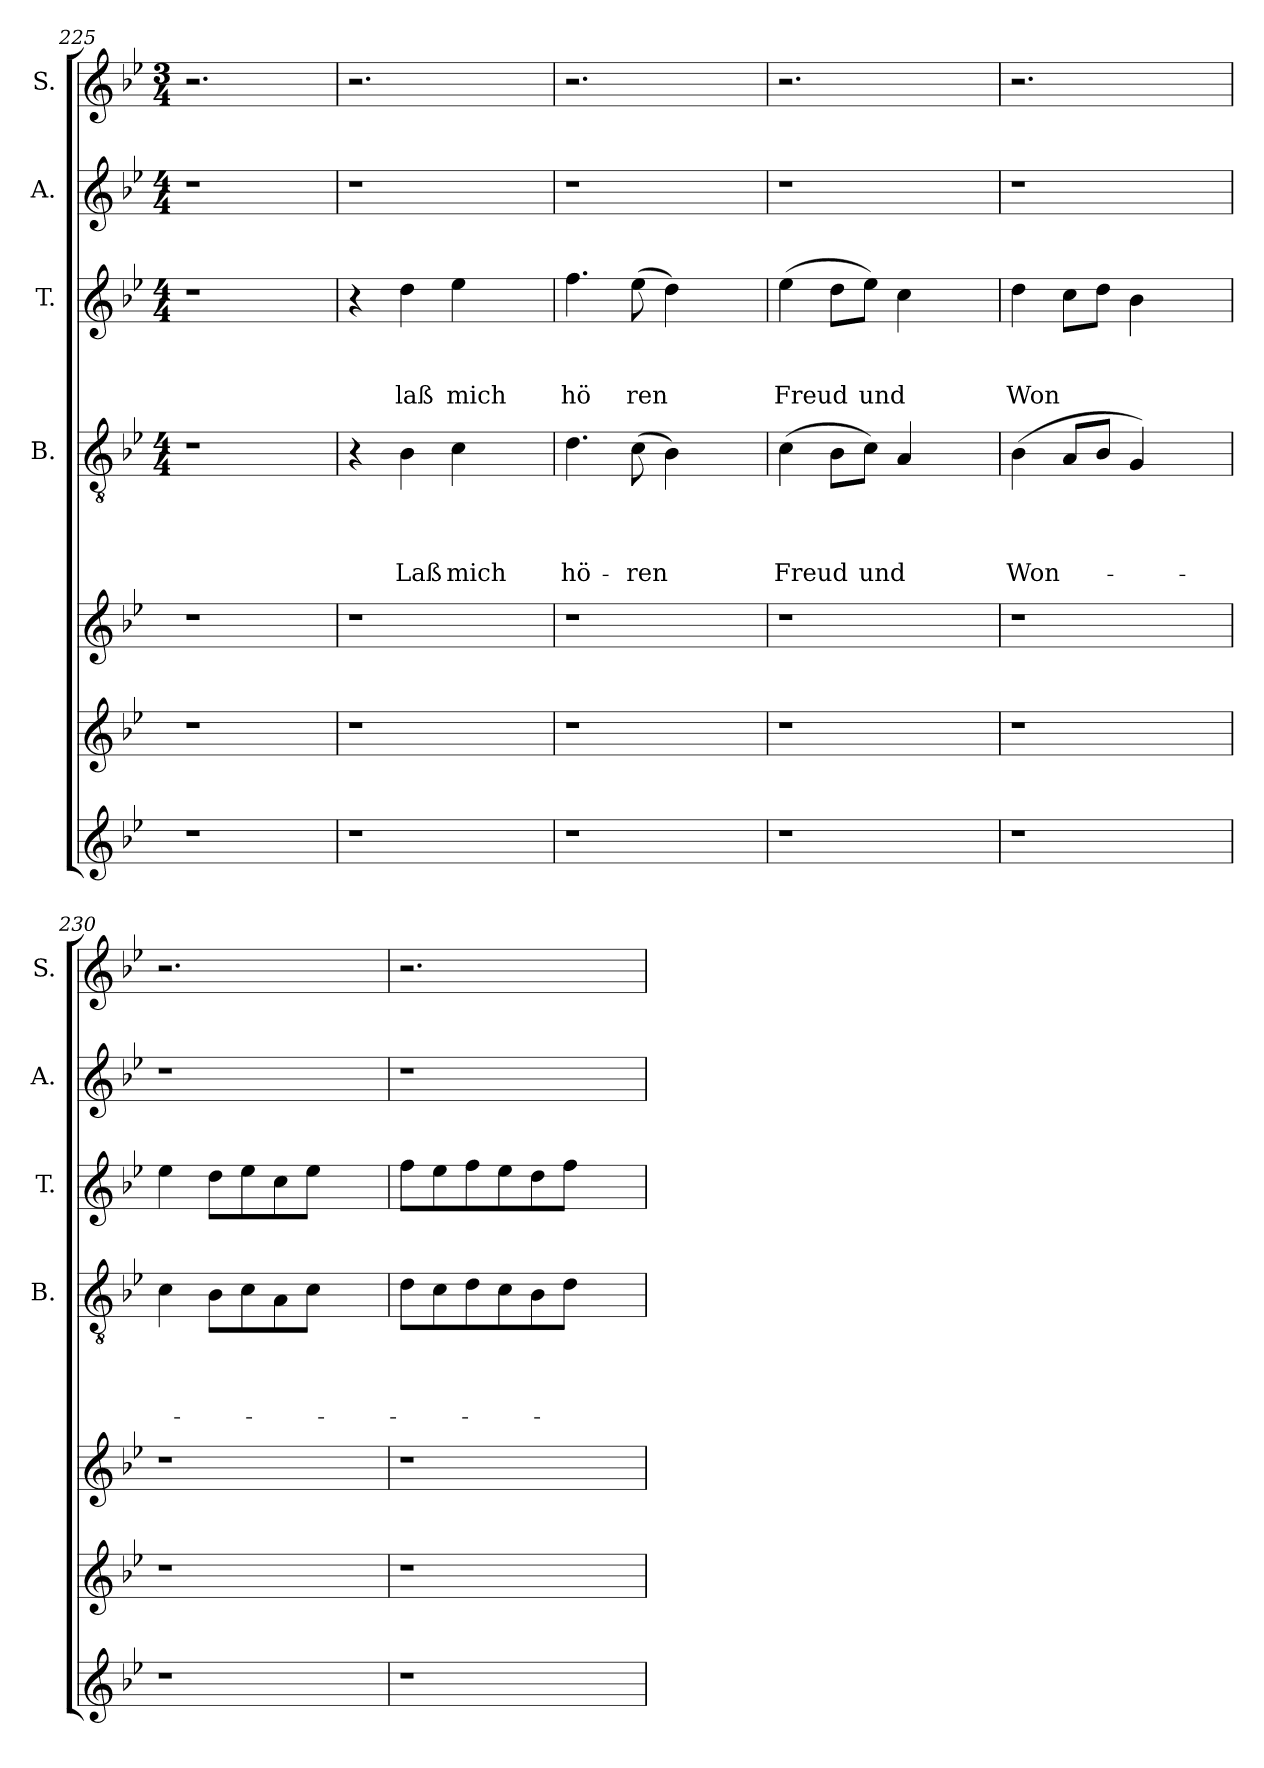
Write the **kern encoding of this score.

**kern	**kern	**kern	**kern	**text	**text	**text	**text	**kern	**text	**text	**text	**kern	**kern
*part7	*part6	*part5	*part4	*part4	*part4	*part4	*part4	*part3	*part3	*part3	*part3	*part2	*part1
*staff7	*staff6	*staff5	*staff4	*staff4	*staff4	*staff4	*staff4	*staff3	*staff3	*staff3	*staff3	*staff2	*staff1
*	*	*	*I"B.	*	*	*	*	*I"T.	*	*	*	*I"A.	*I"S.
*	*	*	*I'B.	*	*	*	*	*I'T.	*	*	*	*I'A.	*I'S.
*clefG2	*clefG2	*clefG2	*clefGv2	*	*	*	*	*clefG2	*	*	*	*clefG2	*clefG2
*k[b-e-]	*k[b-e-]	*k[b-e-]	*k[b-e-]	*	*	*	*	*k[b-e-]	*	*	*	*k[b-e-]	*k[b-e-]
*B-:	*B-:	*B-:	*B-:	*	*	*	*	*B-:	*	*	*	*B-:	*B-:
*	*	*	*M4/4	*	*	*	*	*M4/4	*	*	*	*M4/4	*M3/4
=225	=225	=225	=225	=225	=225	=225	=225	=225	=225	=225	=225	=225	=225
1r	1r	1r	1r	.	.	.	.	1r	.	.	.	1r	2.r
.	.	.	.	.	.	.	.	.	.	.	.	.	4ryy
=226	=226	=226	=226	=226	=226	=226	=226	=226	=226	=226	=226	=226	=226
1r	1r	1r	4r	.	.	.	.	4r	.	.	.	1r	2.r
!	!	!	!	!	!	!	!LO:LY:b	!	!	!	!LO:LY:b	!	!
.	.	.	4B-\	.	.	.	Laß	4dd\	.	.	laß	.	.
!	!	!	!	!	!	!	!LO:LY:b	!	!	!	!LO:LY:b	!	!
.	.	.	4c\	.	.	.	mich	4ee-\	.	.	mich	.	.
.	.	.	4ryy	.	.	.	.	4ryy	.	.	.	.	4ryy
=227	=227	=227	=227	=227	=227	=227	=227	=227	=227	=227	=227	=227	=227
!	!	!	!	!	!	!	!LO:LY:b	!	!	!	!LO:LY:b	!	!
1r	1r	1r	4.d\	.	.	.	hö-	4.ff\	.	.	hö	1r	2.r
!	!	!	!	!	!	!	!LO:LY:b	!	!	!	!LO:LY:b	!	!
.	.	.	(>8c\	.	.	.	-ren	(>8ee-\	.	.	ren	.	.
.	.	.	4B-\)	.	.	.	.	4dd\)	.	.	.	.	.
.	.	.	4ryy	.	.	.	.	4ryy	.	.	.	.	4ryy
=228	=228	=228	=228	=228	=228	=228	=228	=228	=228	=228	=228	=228	=228
!	!	!	!	!	!	!	!LO:LY:b	!	!	!	!LO:LY:b	!	!
1r	1r	1r	(>4c\	.	.	.	Freud	(>4ee-\	.	.	Freud	1r	2.r
.	.	.	8B-\L	.	.	.	.	8dd\L	.	.	.	.	.
!	!	!	!	!	!	!	!LO:LY:b	!	!	!	!LO:LY:b	!	!
.	.	.	8c\J)	.	.	.	und	8ee-\J)	.	.	und	.	.
.	.	.	4A/	.	.	.	.	4cc\	.	.	.	.	.
.	.	.	4ryy	.	.	.	.	4ryy	.	.	.	.	4ryy
=229	=229	=229	=229	=229	=229	=229	=229	=229	=229	=229	=229	=229	=229
!	!	!	!	!	!	!	!LO:LY:b	!	!	!	!LO:LY:b	!	!
1r	1r	1r	(>4B-\	.	.	.	Won-	4dd\	.	.	Won	1r	2.r
.	.	.	8A/L	.	.	.	.	8cc\L	.	.	.	.	.
.	.	.	8B-/J	.	.	.	.	8dd\J	.	.	.	.	.
.	.	.	4G/)	.	.	.	.	4b-\	.	.	.	.	.
.	.	.	4ryy	.	.	.	.	4ryy	.	.	.	.	4ryy
!!LO:PB:g=z
=230	=230	=230	=230	=230	=230	=230	=230	=230	=230	=230	=230	=230	=230
1r	1r	1r	4c\	.	.	.	.	4ee-\	.	.	.	1r	2.r
.	.	.	8B-\L	.	.	.	.	8dd\L	.	.	.	.	.
.	.	.	8c\	.	.	.	.	8ee-\	.	.	.	.	.
.	.	.	8A\	.	.	.	.	8cc\	.	.	.	.	.
.	.	.	8c\J	.	.	.	.	8ee-\J	.	.	.	.	.
.	.	.	4ryy	.	.	.	.	4ryy	.	.	.	.	4ryy
=231	=231	=231	=231	=231	=231	=231	=231	=231	=231	=231	=231	=231	=231
1r	1r	1r	8d\L	.	.	.	.	8ff\L	.	.	.	1r	2.r
.	.	.	8c\	.	.	.	.	8ee-\	.	.	.	.	.
.	.	.	8d\	.	.	.	.	8ff\	.	.	.	.	.
.	.	.	8c\	.	.	.	.	8ee-\	.	.	.	.	.
.	.	.	8B-\	.	.	.	.	8dd\	.	.	.	.	.
.	.	.	8d\J	.	.	.	.	8ff\J	.	.	.	.	.
.	.	.	4ryy	.	.	.	.	4ryy	.	.	.	.	4ryy
=	=	=	=	=	=	=	=	=	=	=	=	=	=
*-	*-	*-	*-	*-	*-	*-	*-	*-	*-	*-	*-	*-	*-
